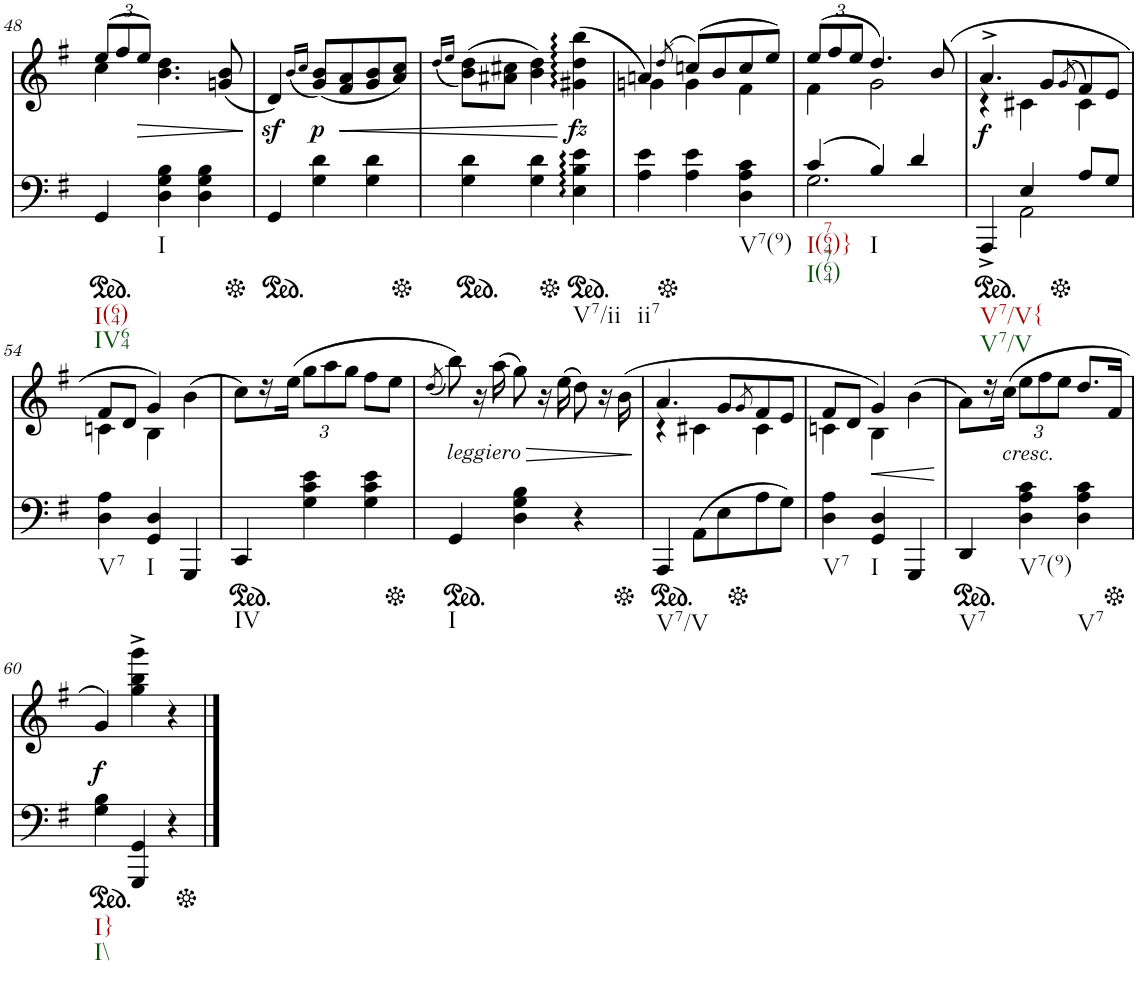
**kern	**kern	**dynam
*part2	*part1	*part1
*staff2	*staff1	*staff1
*I"Piano	*I"Piano	*
*I'Pno	*I'Pno	*
!!LO:PB:g=z
*clefF4	*clefG2	*
*k[f#]	*k[f#]	*
*M3/4	*M3/4	*
*ped	*	*
*	*Xbrackettup	*
=48	=48	=48
*	*^	*
!LO:TX:b:t=I(64)	!	!	!
!LO:TX:b:t=IV64	!	!	!
4GG/	(12ee/L	4cc\	.
.	12ff#/	.	.
!	!	!	!LO:HP:b
.	12ee/J)	.	>
!LO:TX:b:t=I	!	!	!
4D\ 4G\ 4B\	2ryy	4.b\ 4.dd\	.
4D\ 4G\ 4B\	.	.	.
.	.	(8gn/ 8b/	.
*	*v	*v	*
.	.	]
=49	=49	=49
*Xped	*	*
*ped	*	*
4GG/	4dz</)	.
.	(16qb/LL	.
.	16qcc/JJ	.
!	!	!LO:DY:b
4G\ 4d\	(8g/ 8b/L)	p
!	!	!LO:HP:b
.	8f#/ 8a/	<
4G\ 4d\	8g/ 8b/	.
.	8a/ 8cc/J)	.
=50	=50	=50
.	(16qdd/LL	.
.	16qee/JJ	.
*Xped	*	*
*ped	*	*
4G\ 4d\	(8b\ 8dd\L)	.
.	8a#X\ 8cc#X\J	.
4G\ 4d\	4b\ 4dd\)	.
*Xped	*	*
*ped	*	*
!LO:TX:b:t=V7/ii	!	!
!	!	!LO:DY:n=1:b
4E\ 4B\ 4e\	(4g#X\ 4dd\ 4bb\	[ fz
=51	=51	=51
*	*^	*
!LO:TX:b:t=ii7	!	!	!
4A\ 4e\	4an/)	4gn\	.
.	(8qdd/	.	.
*Xped	*	*	*
4A\ 4e\	(8ccn/L)	4g\	.
.	8b/	.	.
!LO:TX:b:t=V7(9)	!	!	!
4D\ 4A\ 4c\	8cc/	4f#\	.
.	8ee/J)	.	.
=52	=52	=52	=52
*^	*	*	*
!LO:TX:b:t=I(764)}	!	!	!	!
!LO:TX:b:t=I(764)	!	!	!	!
(4c/	2.G\	(12ee/L	4f#\	.
.	.	12ff#/	.	.
.	.	12ee/J	.	.
!LO:TX:b:t=I	!	!	!	!
4B/)	.	4.dd/)	2g\	.
4d/	.	.	.	.
.	.	(8b/	.	.
=53	=53	=53	=53	=53
*ped	*	*	*	*
!LO:TX:b:t=V7/V{	!	!	!	!
!LO:TX:b:t=V7/V	!	!	!	!
!	!	!	!	!LO:DY:b
4AAA^/	4ryy	4.a^/	4r	f
4E/	2AA\	.	4c#X\	.
.	.	8g/L	.	.
.	.	(8qg/	.	.
*Xped	*	*	*	*
8A/L	.	8f#/)	4c#\	.
8G/J	.	8e/J	.	.
*v	*v	*	*	*
!!LO:LB:g=z	!!
=54	=54	=54	=54
!LO:TX:b:t=V7	!	!	!
4D\ 4A\	8f#/L	4cn\	.
.	8d/J	.	.
!LO:TX:b:t=I	!	!	!
4GG/ 4D/	4g/)	4B\	.
4GGG/	(4b\	4ryy	.
*	*v	*v	*
=55	=55	=55
*ped	*	*
*	*^	*
!LO:TX:b:t=IV	!	!	!
*	*v	*v	*
4CC/	8cc\L)	.
.	16r	.
.	(16ee\JJ	.
4G\ 4c\ 4e\	12gg\L	.
.	12aa\	.
.	12gg\J	.
4G\ 4c\ 4e\	8ff#\L	.
.	8ee\J	.
=56	=56	=56
.	(8qdd/	.
*Xped	*	*
*ped	*	*
!	!LO:TX:b:i:t=leggiero	!
!LO:TX:b:t=I	!	!
4GG/	8bb\))	.
.	16r	.
.	(16aa\	.
4D\ 4G\ 4B\	8gg\)	.
.	16r	.
.	(16ee\	.
4r	8dd\)	.
.	16r	.
.	(16b\	.
=57	=57	=57
*Xped	*	*
*ped	*	*
*	*^	*
!LO:TX:b:t=V7/V	!	!	!
4AAA/	4.a/	4r	.
(8AA\L	.	4c#X\	.
8E\	8g/L	.	.
.	8qg/	.	.
*Xped	*	*	*
8A\	8f#/	4c#\	.
8G\J)	8e/J	.	.
=58	=58	=58	=58
!LO:TX:b:t=V7	!	!	!
4D\ 4A\	8f#/L	4cn\	.
.	8d/J	.	.
!LO:TX:b:t=I	!	!	!
!	!	!	!LO:HP:b
4GG/ 4D/	4g/)	4B\	<
4GGG/	(4b\	4ryy	.
*	*v	*v	*
.	.	[
=59	=59	=59
*ped	*	*
!LO:TX:b:t=V7	!	!
4DD/	8a\L)	.
.	16r	.
!	!LO:TX:b:i:t=cresc.	!
.	(16cc\JJ	.
!LO:TX:b:t=V7(9)	!	!
4D\ 4A\ 4c\	12ee\L	.
.	12ff#\	.
.	12ee\J	.
!LO:TX:b:t=V7	!	!
4D\ 4A\ 4c\	8.dd/L	.
.	16f#/Jk	.
!!LO:LB:g=z
=60	=60	=60
*Xped	*	*
*ped	*	*
!LO:TX:b:t=I}	!	!
!LO:TX:b:t=I\\	!	!
!	!	!LO:DY:b
4G\ 4B\	4g/)	f
4GGG/ 4GG/	4gg\^ 4bb\^ 4ggg\^	.
4r	4r	.
*Xped	*	*
==	==	==
*-	*-	*-
